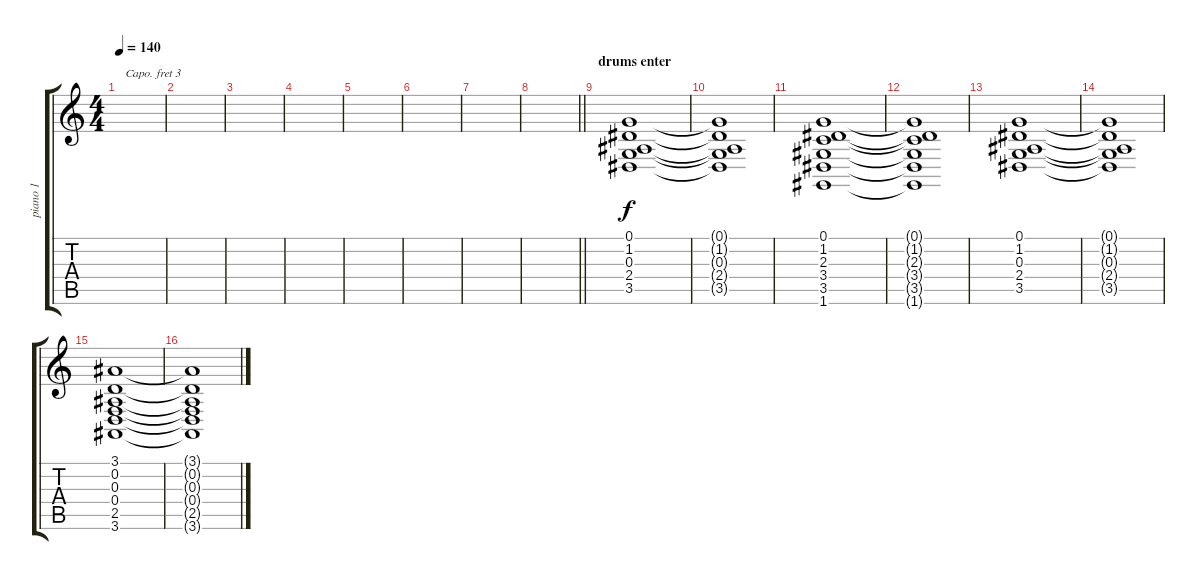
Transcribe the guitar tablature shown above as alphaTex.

\track ("piano 1" "piano 1") {instrument brightacousticpiano}
\staff {score tabs}
\capo 3
\tuning (E4 B3 G3 D3 A2 E2) {hide}
\ts (4 4)
\tempo 140
\clef g2
\ks c
|
|
|
|
|
|
|
\barLineRight lightlight
|
\section ("" "drums enter")
(0.1 1.2 0.3 2.4 3.5).1{balance 6} |
(0.1{t} 1.2{t} 0.3{t} 2.4{t} 3.5{t}).1 |
(0.1 1.2 2.3 3.4 3.5 1.6).1 |
(0.1{t} 1.2{t} 2.3{t} 3.4{t} 3.5{t} 1.6{t}).1 |
(0.1 1.2 0.3 2.4 3.5).1 |
(0.1{t} 1.2{t} 0.3{t} 2.4{t} 3.5{t}).1 |
(3.1 0.2 0.3 0.4 2.5 3.6).1 |
(3.1{t} 0.2{t} 0.3{t} 0.4{t} 2.5{t} 3.6{t}).1
